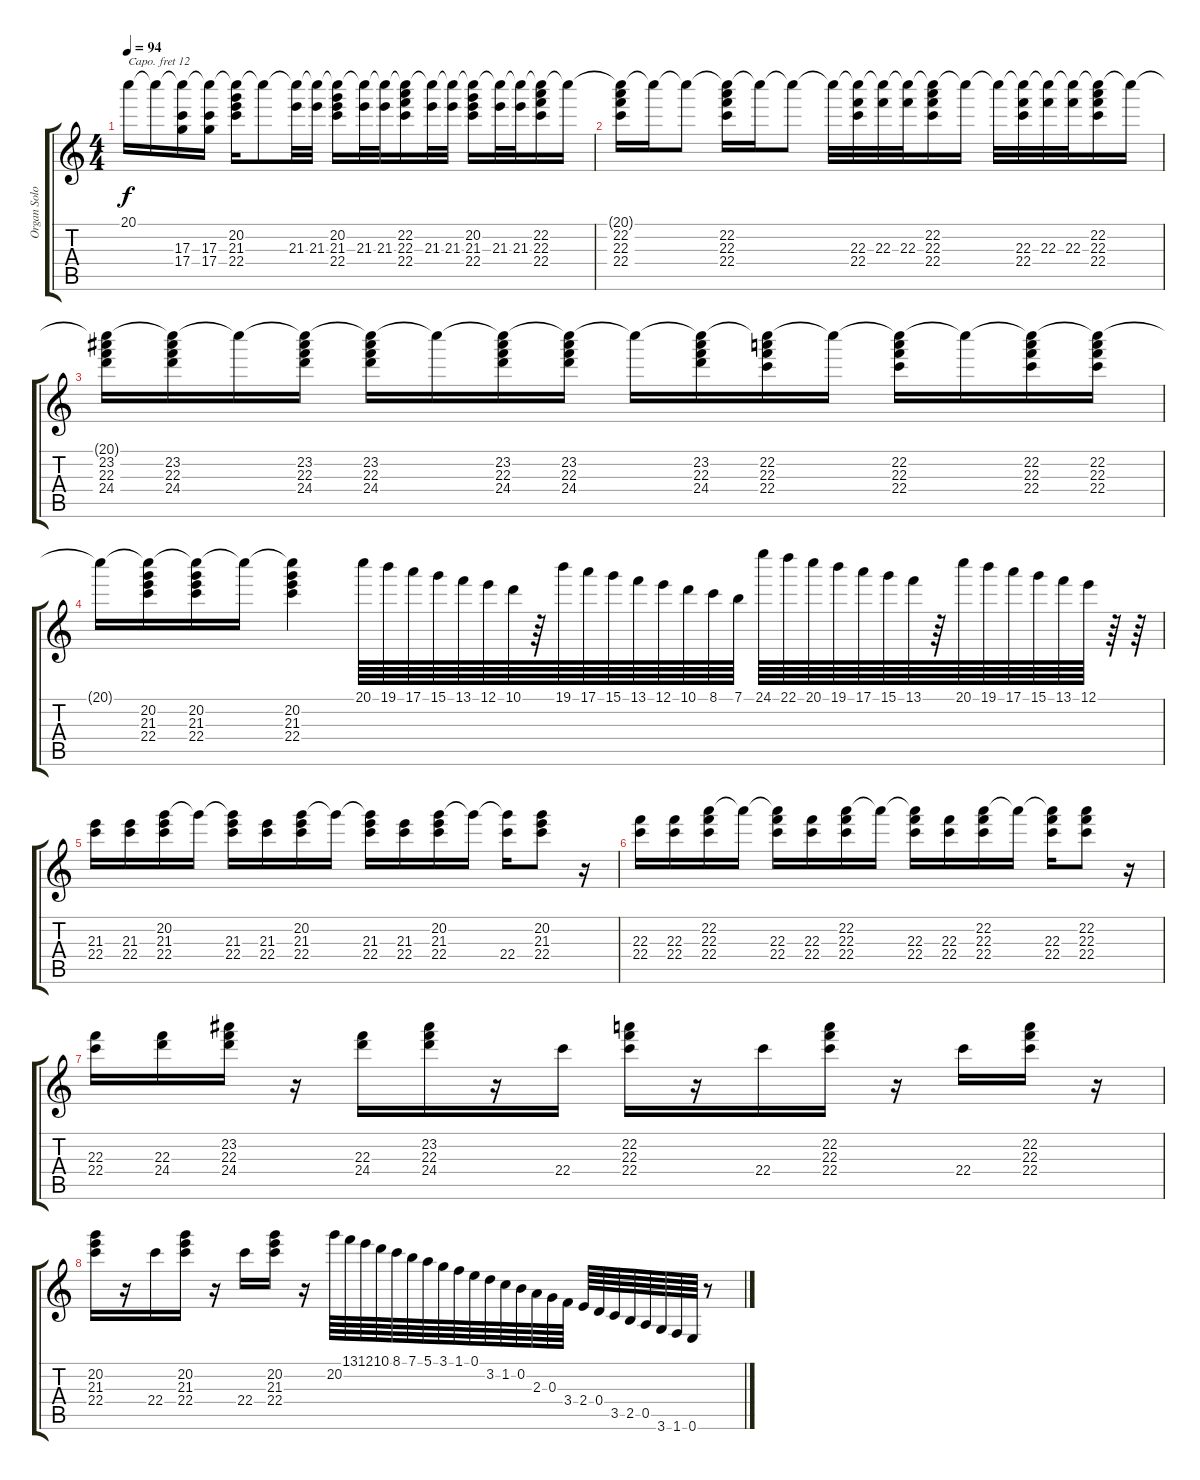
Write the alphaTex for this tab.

\track ("Organ Solo" "Organ Solo") {instrument rockorgan}
\staff {score tabs}
\capo 12
\tuning (E4 B3 G3 D3 A2 E2) {hide}
\ts (4 4)
\tempo 94
\clef g2
\ks c
20.1.16{dy f} 20.1{t}.16 (20.1{t} 17.3 17.4).16 (20.1{t} 17.3 17.4).16 (20.1{t} 20.2 21.3 22.4).16 20.1{t}.8 (20.1{t} 21.3).32 (20.1{t} 21.3).32 (20.1{t} 20.2 21.3 22.4).16 (20.1{t} 21.3).32 (20.1{t} 21.3).32 (20.1{t} 22.2 22.3 22.4).16 (20.1{t} 21.3).32 (20.1{t} 21.3).32 (20.1{t} 20.2 21.3 22.4).16 (20.1{t} 21.3).32 (20.1{t} 21.3).32 (20.1{t} 22.2 22.3 22.4).16 20.1{t}.16 |
(20.1{t} 22.2 22.3 22.4).16 20.1{t}.16 20.1{t}.8 (20.1{t} 22.2 22.3 22.4).16 20.1{t}.16 20.1{t}.8 20.1{t}.32 (20.1{t} 22.3 22.4).32 (20.1{t} 22.3).32 (20.1{t} 22.3).32 (20.1{t} 22.2 22.3 22.4).16 20.1{t}.16 20.1{t}.32 (20.1{t} 22.3 22.4).32 (20.1{t} 22.3).32 (20.1{t} 22.3).32 (20.1{t} 22.2 22.3 22.4).16 20.1{t}.16 |
(20.1{t} 23.2 22.3 24.4).16 (20.1{t} 23.2 22.3 24.4).16 20.1{t}.16 (20.1{t} 23.2 22.3 24.4).16 (20.1{t} 23.2 22.3 24.4).16 20.1{t}.16 (20.1{t} 23.2 22.3 24.4).16 (20.1{t} 23.2 22.3 24.4).16 20.1{t}.16 (20.1{t} 23.2 22.3 24.4).16 (20.1{t} 22.2 22.3 22.4).16 20.1{t}.16 (20.1{t} 22.2 22.3 22.4).16 20.1{t}.16 (20.1{t} 22.2 22.3 22.4).16 (20.1{t} 22.2 22.3 22.4).16 |
20.1{t}.16 (20.1{t} 20.2 21.3 22.4).16 (20.1{t} 20.2 21.3 22.4).16 20.1{t}.16 (20.1{t} 20.2 21.3 22.4).4 20.1.64 19.1.64 17.1.64 15.1.64 13.1.64 12.1.64 10.1.64 r.64 19.1.64 17.1.64 15.1.64 13.1.64 12.1.64 10.1.64 8.1.64 7.1.64 24.1.64 22.1.64 20.1.64 19.1.64 17.1.64 15.1.64 13.1.64 r.64 20.1.64 19.1.64 17.1.64 15.1.64 13.1.64 12.1.64 r.64 r.64 |
(21.3 22.4).16 (21.3 22.4).16 (20.2 21.3 22.4).16 20.2{t}.16 (20.2{t} 21.3 22.4).16 (21.3 22.4).16 (20.2 21.3 22.4).16 20.2{t}.16 (20.2{t} 21.3 22.4).16 (21.3 22.4).16 (20.2 21.3 22.4).16 20.2{t}.16 (20.2{t} 22.4).16 (20.2 21.3 22.4).8 r.16 |
(22.3 22.4).16 (22.3 22.4).16 (22.2 22.3 22.4).16 22.2{t}.16 (22.2{t} 22.3 22.4).16 (22.3 22.4).16 (22.2 22.3 22.4).16 22.2{t}.16 (22.2{t} 22.3 22.4).16 (22.3 22.4).16 (22.2 22.3 22.4).16 22.2{t}.16 (22.2{t} 22.3 22.4).16 (22.2 22.3 22.4).8 r.16 |
(22.3 22.4).16 (22.3 24.4).16 (23.2 22.3 24.4).16 r.16 (22.3 24.4).16 (23.2 22.3 24.4).16 r.16 22.4.16 (22.2 22.3 22.4).16 r.16 22.4.16 (22.2 22.3 22.4).16 r.16 22.4.16 (22.2 22.3 22.4).16 r.16 |
(20.2 21.3 22.4).16 r.16 22.4.16 (20.2 21.3 22.4).16 r.16 22.4.16 (20.2 21.3 22.4).16 r.16 20.2.64 13.1.64 12.1.64 10.1.64 8.1.64 7.1.64 5.1.64 3.1.64 1.1.64 0.1.64 3.2.64 1.2.64 0.2.64 2.3.64 0.3.64 3.4.64 2.4.64 0.4.64 3.5.64 2.5.64 0.5.64 3.6.64 1.6.64 0.6.64 r.8
